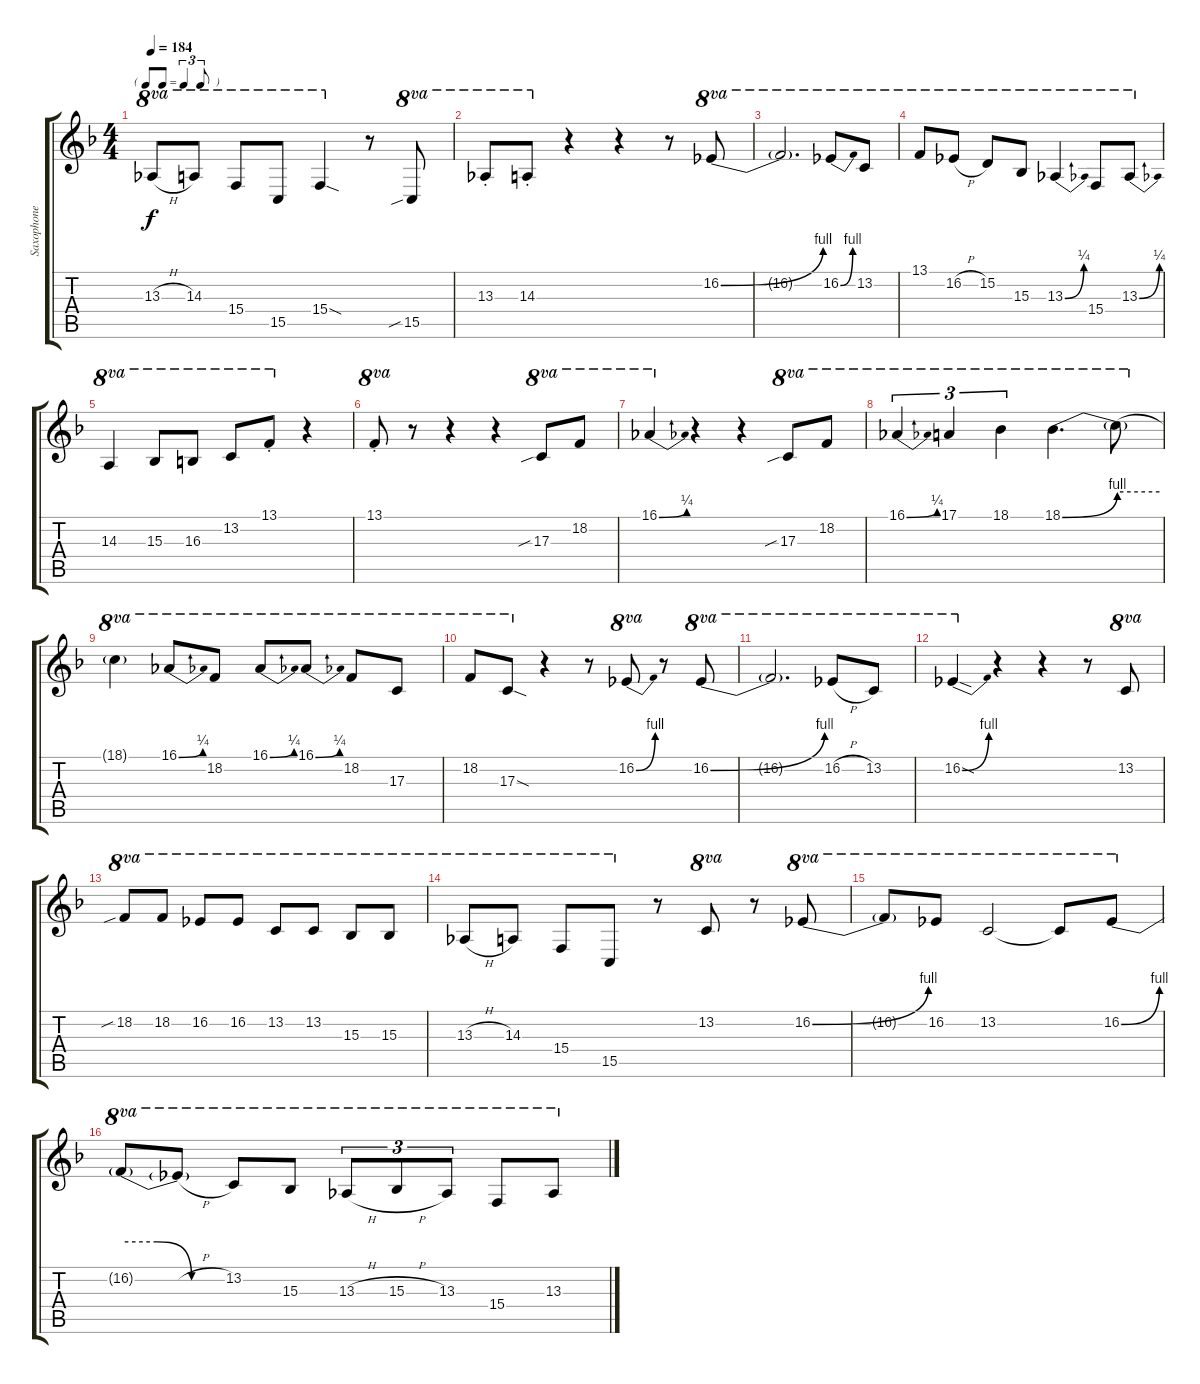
\track ("Saxophone" "Saxophone") {instrument altosax}
\staff {score tabs}
\tuning (E4 B3 G3 D3 A2 E2) {hide}
\ts (4 4)
\tf triplet8th
\tempo 184
\clef g2
\ks f
13.3{h}.8{ot 8va dy f} 14.3.8{ot 8va} 15.4.8{ot 8va} 15.5.8{ot 8va} 15.4{sod}.4{ot 8va} r.8 15.5{sib}.8{ot 8va} |
13.3{st}.8{ot 8va} 14.3{st}.8{ot 8va} r.4 r.4 r.8 16.2{be (bend 0 0 60 4)}.8{ot 8va} |
16.2{t}.2{d ot 8va} 16.2{be (bend 0 0 60 4)}.8{ot 8va} 13.2.8{ot 8va} |
13.1.8{ot 8va} 16.2{h}.8{ot 8va} 15.2.8{ot 8va} 15.3.8{ot 8va} 13.3{be (bend 0 0 60 1)}.4{ot 8va} 15.4.8{ot 8va} 13.3{be (bend 0 0 60 1)}.8{ot 8va} |
14.3.4{ot 8va} 15.3.8{ot 8va} 16.3.8{ot 8va} 13.2.8{ot 8va} 13.1{st}.8{ot 8va} r.4 |
13.1{st}.8{ot 8va} r.8 r.4 r.4 17.3{sib}.8{ot 8va} 18.2.8{ot 8va} |
16.1{be (bend 0 0 60 1)}.4{ot 8va} r.4 r.4 17.3{sib}.8{ot 8va} 18.2.8{ot 8va} |
16.1{be (bend 0 0 60 1)}.4{tu (3 2) ot 8va} 17.1.4{tu (3 2) ot 8va} 18.1.4{tu (3 2) ot 8va} 18.1{be (bend 0 0 60 4)}.4{d ot 8va} 18.1{be (hold 0 4 60 4) t}.8{ot 8va} |
18.1{t}.4{ot 8va} 16.1{be (bend 0 0 60 1)}.8{ot 8va} 18.2.8{ot 8va} 16.1{be (bend 0 0 60 1)}.8{ot 8va} 16.1{be (bend 0 0 60 1)}.8{ot 8va} 18.2.8{ot 8va} 17.3.8{ot 8va} |
18.2.8{ot 8va} 17.3{sod}.8{ot 8va} r.4 r.8 16.2{be (bend 0 0 60 4)}.8{ot 8va} r.8 16.2{be (bend 0 0 60 4)}.8{ot 8va} |
16.2{t}.2{d ot 8va} 16.2{h}.8{ot 8va} 13.2.8{ot 8va} |
16.2{be (bend 0 0 60 4) sod}.4{ot 8va} r.4 r.4 r.8 13.2.8{ot 8va} |
18.2{sib}.8{ot 8va} 18.2.8{ot 8va} 16.2.8{ot 8va} 16.2.8{ot 8va} 13.2.8{ot 8va} 13.2.8{ot 8va} 15.3.8{ot 8va} 15.3.8{ot 8va} |
13.3{h}.8{ot 8va} 14.3.8{ot 8va} 15.4.8{ot 8va} 15.5.8{ot 8va} r.8 13.2.8{ot 8va} r.8 16.2{be (bend 0 0 60 4)}.8{ot 8va} |
16.2{t}.8{ot 8va} 16.2.8{ot 8va} 13.2.2{ot 8va} 13.2{t}.8{ot 8va} 16.2{be (bend 0 0 60 4)}.8{ot 8va} |
16.2{be (custom 0 4 20 4 40 0 60 0) t}.8{ot 8va} 16.2{h t}.8{ot 8va} 13.2.8{ot 8va} 15.3.8{ot 8va} 13.3{h}.8{tu (3 2) ot 8va} 15.3{h}.8{tu (3 2) ot 8va} 13.3.8{tu (3 2) ot 8va} 15.4.8{ot 8va} 13.3{h}.8{ot 8va}
